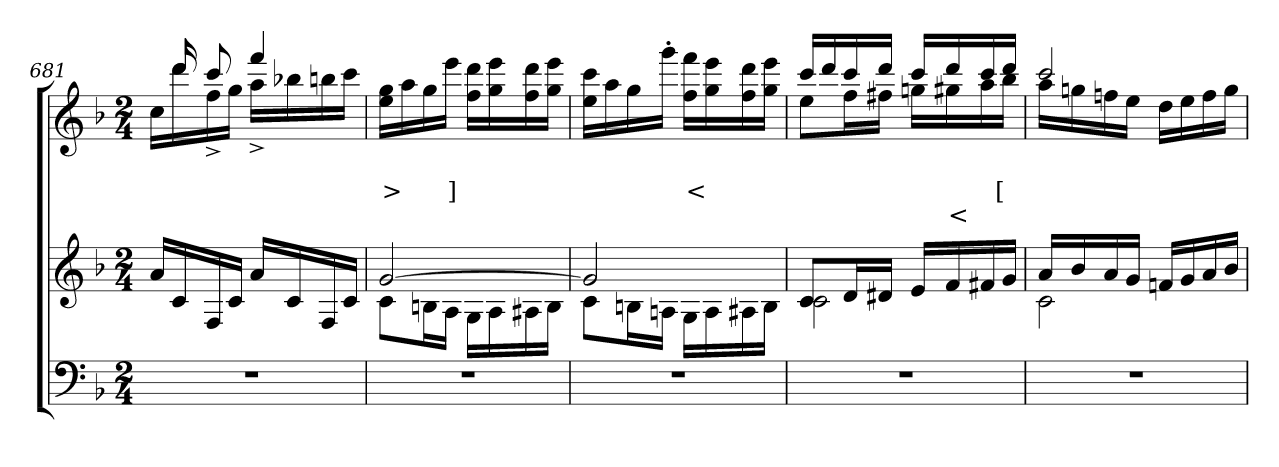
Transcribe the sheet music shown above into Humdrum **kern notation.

**kern	**kern	**kern	**text	**text	**text
*part3	*part2	*part1	*part1	*part1	*part1
*staff3	*staff2	*staff1	*staff1	*staff1	*staff1
*clefF4	*clefG2	*clefG2	*	*	*
*k[b-]	*k[b-]	*k[b-]	*	*	*
*M2/4	*M2/4	*M2/4	*	*	*
=681	=681	=681	=681	=681	=681
*	*	*^	*	*	*
2r	16aLL	16ryy	16ccLL	.	.	.
.	16c	16dddLL	16ddd	.	.	.
.	16F	8cccJ	16ff^>	.	.	.
.	16cJJ	.	16ggJJ	.	.	.
.	16aLL	4fff	16aa^>LL	.	.	.
.	16c	.	16bb-X	.	.	.
.	16F	.	16bbn	.	.	.
.	16cJJ	.	16cccJJ	.	.	.
*	*	*v	*v	*	*	*
=682	=682	=682	=682	=682	=682
*	*^	*	*	*	*
2r	[2g	8cL	16gg 16eeLL	.	>	.
.	.	.	16aa	.	.	.
.	.	16BnL	16gg	.	.	.
.	.	16AJJ	16eeeJJ	.	]	.
.	.	16GLL	16ddd 16ffLL	.	.	.
.	.	16A	16eee 16gg	.	.	.
.	.	16A#X	16ddd 16ff	.	.	.
.	.	16BJJ	16eee 16ggJJ	.	.	.
=683	=683	=683	=683	=683	=683	=683
2r	2g]	8cL	16ccc 16eeLL	.	.	.
.	.	.	16aa	.	.	.
.	.	16BnL	16gg	.	.	.
.	.	16AnJJ	16ggg'>JJ	.	.	.
.	.	16GLL	16fff 16ffLL	.	<	.
.	.	16A	16eee 16gg	.	.	.
.	.	16A#X	16ddd 16ff	.	.	.
.	.	16BJJ	16eee 16ggJJ	.	.	.
=684	=684	=684	=684	=684	=684	=684
*	*	*	*^	*	*	*
2r	8cL	2c	16cccLL	8eeL	.	.	.
.	.	.	16ddd	.	.	.	.
.	16dL	.	16ccc	16ffL	.	.	.
.	16d#XJJ	.	16dddJJ	16ff#XJJ	.	.	.
.	16eLL	.	16cccLL	16ggnLL	.	.	.
.	16f	.	16ddd	16gg#X	.	.	<
.	16f#X	.	16ccc	16aa	.	.	.
.	16gJJ	.	16dddJJ	16bb-JJ	.	[	.
=685	=685	=685	=685	=685	=685	=685	=685
2r	16aLL	2c	2ccc	16aaLL	.	.	.
.	16b-	.	.	16ggn	.	.	.
.	16a	.	.	16ffn	.	.	.
.	16gJJ	.	.	16eeJJ	.	.	.
.	16fnLL	.	.	16ddLL	.	.	.
.	16g	.	.	16ee	.	.	.
.	16a	.	.	16ff	.	.	.
.	16b-JJ	.	.	16ggJJ	.	.	.
*	*v	*v	*	*	*	*	*
*	*	*v	*v	*	*	*
=	=	=	=	=	=
*-	*-	*-	*-	*-	*-
